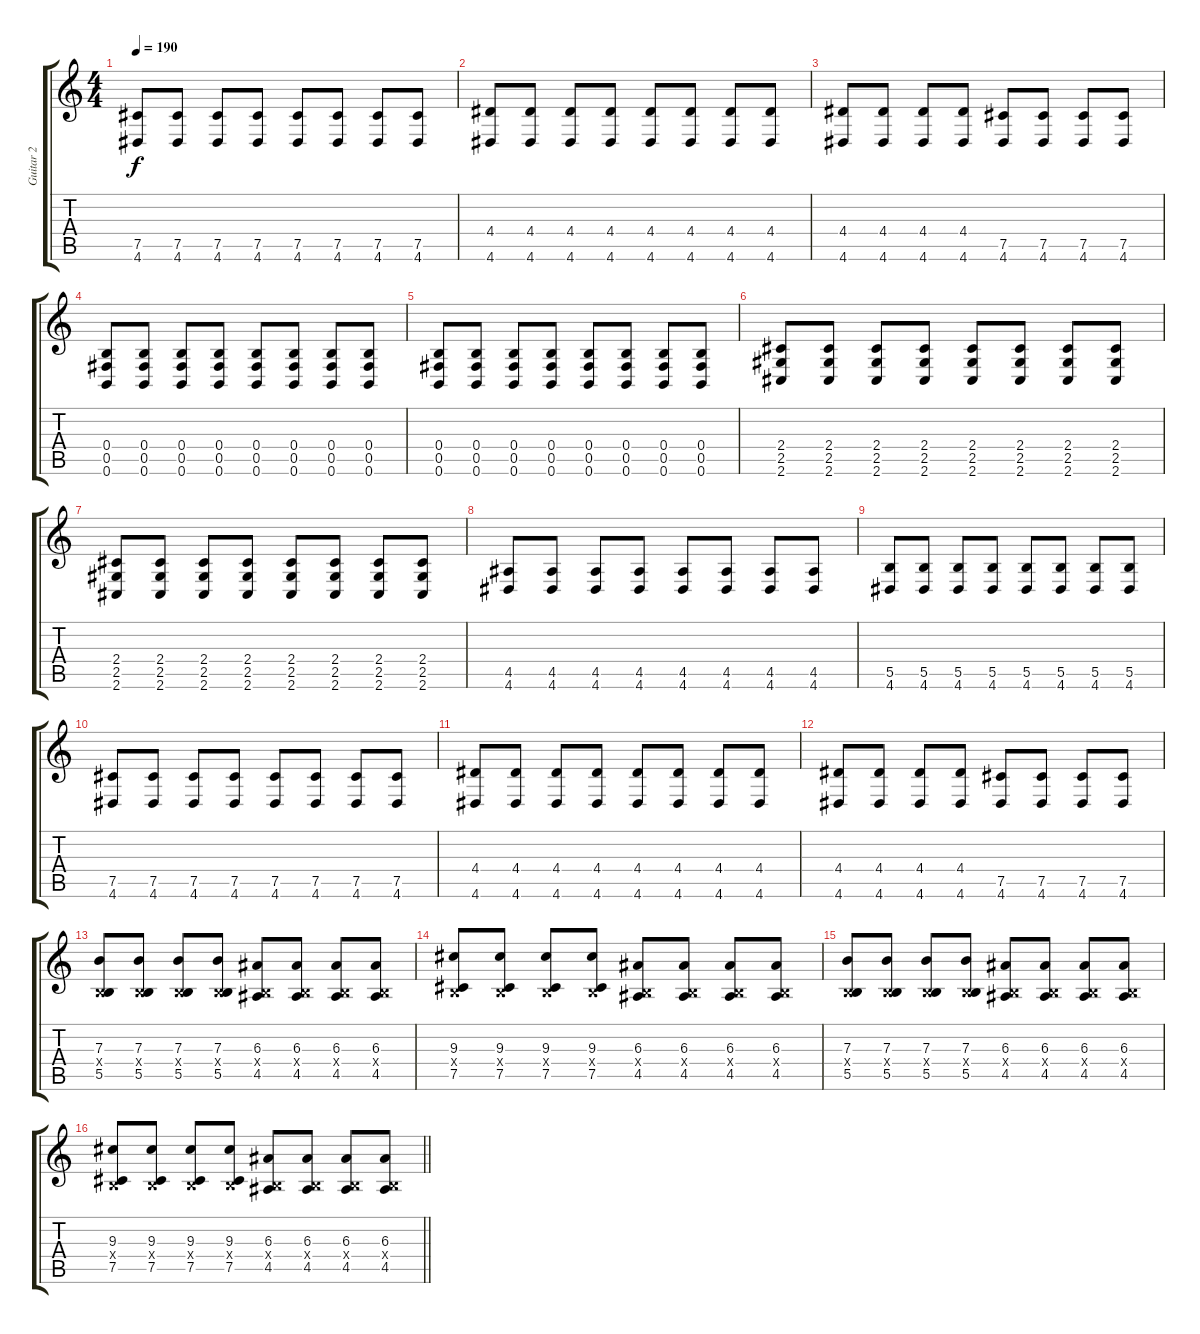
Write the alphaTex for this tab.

\track ("Guitar 2" "Guitar 2") {instrument distortionguitar}
\staff {score tabs}
\tuning (Db4 Ab3 E3 B2 Gb2 B1) {hide}
\ts (4 4)
\tempo 190
\clef g2
\ks c
(7.5 4.6).8{dy f} (7.5 4.6).8 (7.5 4.6).8 (7.5 4.6).8 (7.5 4.6).8 (7.5 4.6).8 (7.5 4.6).8 (7.5 4.6).8 |
(4.4 4.6).8 (4.4 4.6).8 (4.4 4.6).8 (4.4 4.6).8 (4.4 4.6).8 (4.4 4.6).8 (4.4 4.6).8 (4.4 4.6).8 |
(4.4 4.6).8 (4.4 4.6).8 (4.4 4.6).8 (4.4 4.6).8 (7.5 4.6).8 (7.5 4.6).8 (7.5 4.6).8 (7.5 4.6).8 |
(0.4 0.5 0.6).8 (0.4 0.5 0.6).8 (0.4 0.5 0.6).8 (0.4 0.5 0.6).8 (0.4 0.5 0.6).8 (0.4 0.5 0.6).8 (0.4 0.5 0.6).8 (0.4 0.5 0.6).8 |
(0.4 0.5 0.6).8 (0.4 0.5 0.6).8 (0.4 0.5 0.6).8 (0.4 0.5 0.6).8 (0.4 0.5 0.6).8 (0.4 0.5 0.6).8 (0.4 0.5 0.6).8 (0.4 0.5 0.6).8 |
(2.4 2.5 2.6).8 (2.4 2.5 2.6).8 (2.4 2.5 2.6).8 (2.4 2.5 2.6).8 (2.4 2.5 2.6).8 (2.4 2.5 2.6).8 (2.4 2.5 2.6).8 (2.4 2.5 2.6).8 |
(2.4 2.5 2.6).8 (2.4 2.5 2.6).8 (2.4 2.5 2.6).8 (2.4 2.5 2.6).8 (2.4 2.5 2.6).8 (2.4 2.5 2.6).8 (2.4 2.5 2.6).8 (2.4 2.5 2.6).8 |
(4.5 4.6).8 (4.5 4.6).8 (4.5 4.6).8 (4.5 4.6).8 (4.5 4.6).8 (4.5 4.6).8 (4.5 4.6).8 (4.5 4.6).8 |
(5.5 4.6).8 (5.5 4.6).8 (5.5 4.6).8 (5.5 4.6).8 (5.5 4.6).8 (5.5 4.6).8 (5.5 4.6).8 (5.5 4.6).8 |
(7.5 4.6).8 (7.5 4.6).8 (7.5 4.6).8 (7.5 4.6).8 (7.5 4.6).8 (7.5 4.6).8 (7.5 4.6).8 (7.5 4.6).8 |
(4.4 4.6).8 (4.4 4.6).8 (4.4 4.6).8 (4.4 4.6).8 (4.4 4.6).8 (4.4 4.6).8 (4.4 4.6).8 (4.4 4.6).8 |
(4.4 4.6).8 (4.4 4.6).8 (4.4 4.6).8 (4.4 4.6).8 (7.5 4.6).8 (7.5 4.6).8 (7.5 4.6).8 (7.5 4.6).8 |
(7.3 0.4{x} 5.5).8 (7.3 0.4{x} 5.5).8 (7.3 0.4{x} 5.5).8 (7.3 0.4{x} 5.5).8 (6.3 0.4{x} 4.5).8 (6.3 0.4{x} 4.5).8 (6.3 0.4{x} 4.5).8 (6.3 0.4{x} 4.5).8 |
(9.3 0.4{x} 7.5).8 (9.3 0.4{x} 7.5).8 (9.3 0.4{x} 7.5).8 (9.3 0.4{x} 7.5).8 (6.3 0.4{x} 4.5).8 (6.3 0.4{x} 4.5).8 (6.3 0.4{x} 4.5).8 (6.3 0.4{x} 4.5).8 |
(7.3 0.4{x} 5.5).8 (7.3 0.4{x} 5.5).8 (7.3 0.4{x} 5.5).8 (7.3 0.4{x} 5.5).8 (6.3 0.4{x} 4.5).8 (6.3 0.4{x} 4.5).8 (6.3 0.4{x} 4.5).8 (6.3 0.4{x} 4.5).8 |
\barLineRight lightlight
(9.3 0.4{x} 7.5).8 (9.3 0.4{x} 7.5).8 (9.3 0.4{x} 7.5).8 (9.3 0.4{x} 7.5).8 (6.3 0.4{x} 4.5).8 (6.3 0.4{x} 4.5).8 (6.3 0.4{x} 4.5).8 (6.3 0.4{x} 4.5).8
